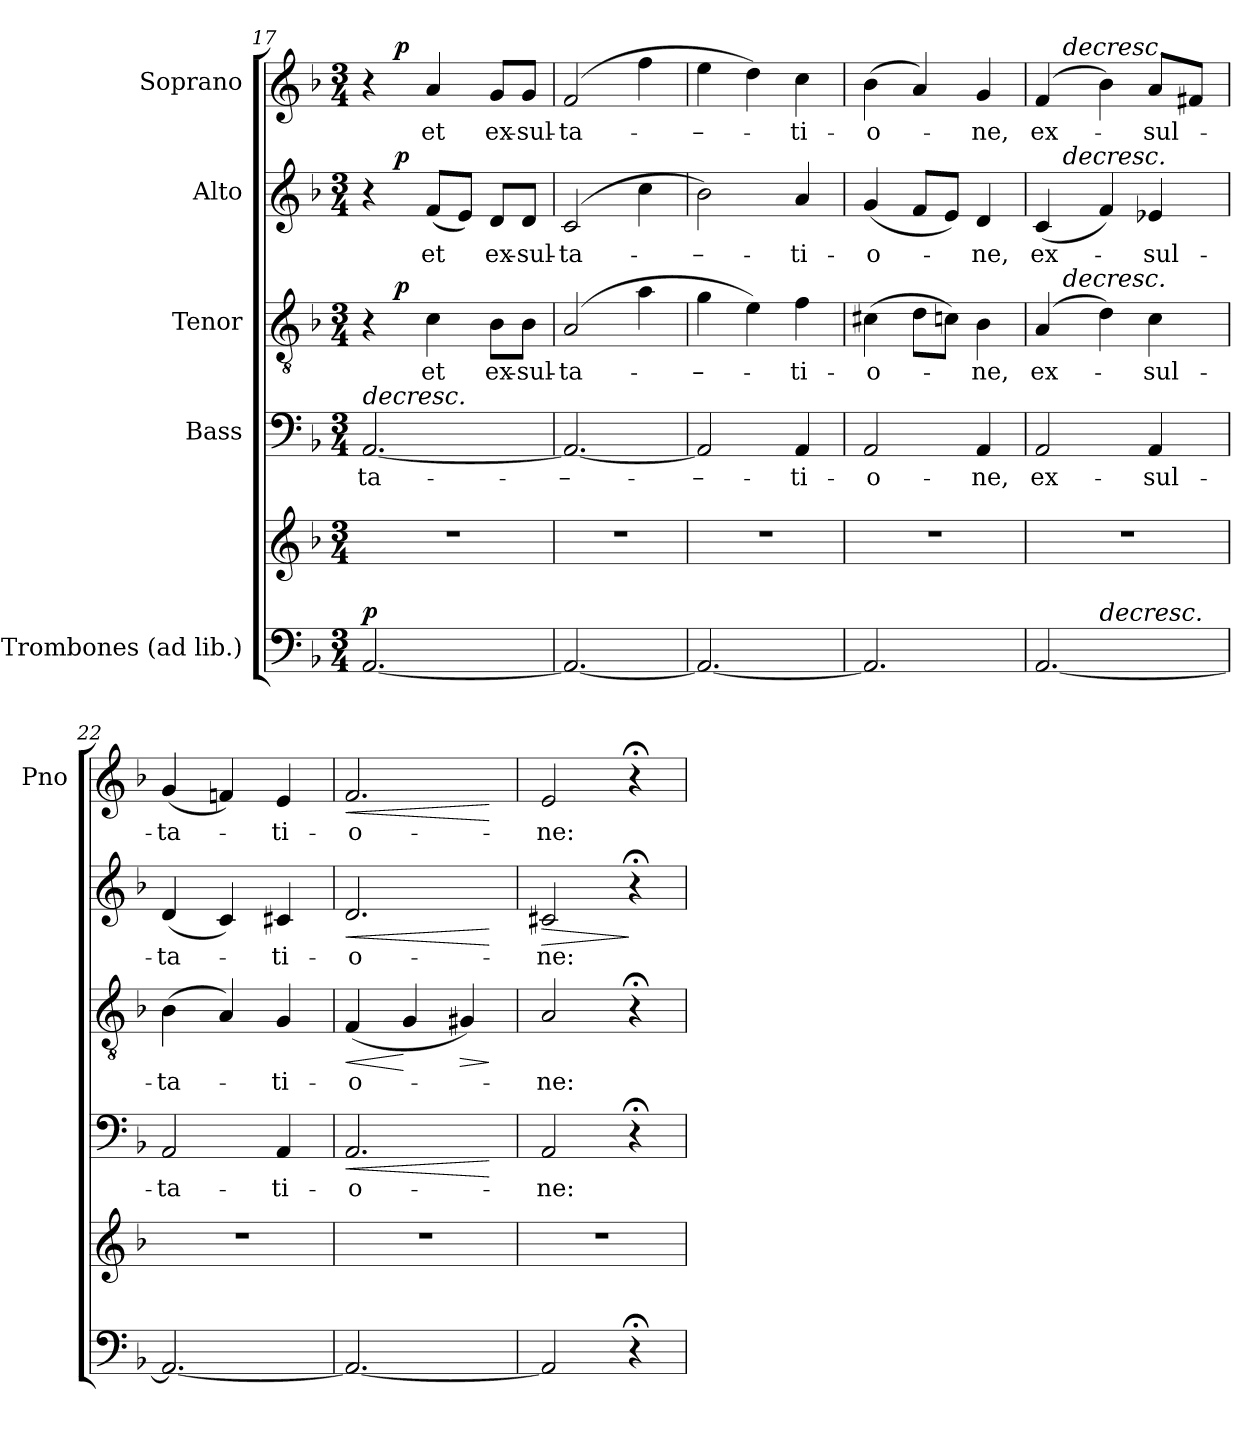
**kern	**kern	**dynam	**kern	**text	**dynam	**kern	**text	**dynam	**kern	**text	**dynam	**kern	**text	**dynam
*part5	*part5	*part5	*part4	*part4	*part4	*part3	*part3	*part3	*part2	*part2	*part2	*part1	*part1	*part1
*staff6	*staff5	*staff5/6	*staff4	*staff4	*staff4	*staff3	*staff3	*staff3	*staff2	*staff2	*staff2	*staff1	*staff1	*staff1
*I"3 Trombones (ad lib.)	*	*	*I"Bass	*	*	*I"Tenor	*	*	*I"Alto	*	*	*I"Soprano	*	*
*	*	*	*	*	*	*	*	*	*	*	*	*I'Pno	*	*
*clefF4	*clefG2	*	*clefF4	*	*	*clefGv2	*	*	*clefG2	*	*	*clefG2	*	*
*k[b-]	*k[b-]	*	*k[b-]	*	*	*k[b-]	*	*	*k[b-]	*	*	*k[b-]	*	*
*F:	*F:	*	*F:	*	*	*F:	*	*	*F:	*	*	*F:	*	*
*M3/4	*M3/4	*	*M3/4	*	*	*M3/4	*	*	*M3/4	*	*	*M3/4	*	*
=17	=17	=17	=17	=17	=17	=17	=17	=17	=17	=17	=17	=17	=17	=17
!	!	!	!LO:TX:a:i:t=decresc.	!	!	!	!	!	!	!	!	!	!	!
!	!LO:N:vis=1	!LO:DY:a=2	!	!LO:LY:b	!	!	!	!	!	!	!	!	!	!
*	*	*	*	*	*	*^	*	*	*^	*	*	*^	*	*
[<2.AA/	2.r	p	[<2.AA/	-ta-	.	4r	8ryy	.	.	4r	8ryy	.	.	4r	8ryy	.	.
!	!	!	!	!	!	!	!	!	!LO:DY:a	!	!	!	!LO:DY:a	!	!	!	!LO:DY:a
.	.	.	.	.	.	.	2ryy	.	p	.	2ryy	.	p	.	2ryy	.	p
!	!	!	!	!	!	!	!	!LO:LY:b	!	!	!	!LO:LY:b	!	!	!	!LO:LY:b	!
.	.	.	.	.	.	4c\	.	et	.	(<8f/L	.	et	.	4a/	.	et	.
.	.	.	.	.	.	.	.	.	.	8e/J)	.	.	.	.	.	.	.
!	!	!	!	!	!	!	!	!LO:LY:b	!	!	!	!LO:LY:b	!	!	!	!LO:LY:b	!
.	.	.	.	.	.	8B-\L	.	ex-	.	8d/L	.	ex-	.	8g/L	.	ex-	.
!	!	!	!	!	!	!	!	!LO:LY:b	!	!	!	!LO:LY:b	!	!	!	!LO:LY:b	!
.	.	.	.	.	.	8B-\J	8ryy	-sul-	.	8d/J	8ryy	-sul-	.	8g/J	8ryy	-sul-	.
=18	=18	=18	=18	=18	=18	=18	=18	=18	=18	=18	=18	=18	=18	=18	=18	=18	=18
!	!LO:N:vis=1	!	!	!LO:LY:b	!	!	!	!LO:LY:b	!	!	!	!LO:LY:b	!	!	!	!LO:LY:b	!
*	*	*	*	*	*	*v	*v	*	*	*	*	*	*	*v	*v	*	*
*	*	*	*	*	*	*	*	*	*v	*v	*	*	*	*	*
2.AA/_	2.r	.	2.AA/_	-–-	.	(2A/	-ta-	.	(2c/	-ta-	.	(2f/	-ta-	.
.	.	.	.	.	.	4a\	.	.	4cc\	.	.	4ff\	.	.
=19	=19	=19	=19	=19	=19	=19	=19	=19	=19	=19	=19	=19	=19	=19
!	!LO:N:vis=1	!	!	!LO:LY:b	!	!	!LO:LY:b	!	!	!LO:LY:b	!	!	!LO:LY:b	!
2.AA/_	2.r	.	2AA/]	-–-	.	4g\	-–-	.	2b-\)	-–-	.	4ee\	-–-	.
.	.	.	.	.	.	4e\)	.	.	.	.	.	4dd\)	.	.
!	!	!	!	!LO:LY:b	!	!	!LO:LY:b	!	!	!LO:LY:b	!	!	!LO:LY:b	!
.	.	.	4AA/	-ti-	.	4f\	-ti-	.	4a/	-ti-	.	4cc\	-ti-	.
=20	=20	=20	=20	=20	=20	=20	=20	=20	=20	=20	=20	=20	=20	=20
!	!LO:N:vis=1	!	!	!LO:LY:b	!	!	!LO:LY:b	!	!	!LO:LY:b	!	!	!LO:LY:b	!
2.AA/]	2.r	.	2AA/	-o-	.	(>4c#X\	-o-	.	(<4g/	-o-	.	(>4b-\	-o-	.
.	.	.	.	.	.	8d\L	.	.	8f/L	.	.	4a/)	.	.
.	.	.	.	.	.	8cn\J)	.	.	8e/J)	.	.	.	.	.
!	!	!	!	!LO:LY:b	!	!	!LO:LY:b	!	!	!LO:LY:b	!	!	!LO:LY:b	!
.	.	.	4AA/	-ne,	.	4B-\	-ne,	.	4d/	-ne,	.	4g/	-ne,	.
!!LO:PB:g=z
=21	=21	=21	=21	=21	=21	=21	=21	=21	=21	=21	=21	=21	=21	=21
!	!LO:N:vis=1	!	!	!LO:LY:b	!	!	!LO:LY:b	!	!	!LO:LY:b	!	!	!LO:LY:b	!
*^	*	*	*	*	*	*^	*	*	*^	*	*	*^	*	*
[<2.AA/	4ryy	2.r	.	2AA/	ex-	.	(4A/	16.ryy	ex-	.	(<4c/	16.ryy	ex-	.	(4f/	16.ryy	ex-	.
!	!	!	!	!	!	!	!	!	!	!	!	!	!	!	!	!LO:TX:a:i:t=decresc.	!	!
!	!	!	!	!	!	!	!	!	!	!	!	!LO:TX:a:i:t=decresc.	!	!	!	!	!	!
!	!	!	!	!	!	!	!	!LO:TX:a:i:t=decresc.	!	!	!	!	!	!	!	!	!	!
.	.	.	.	.	.	.	.	2ryy	.	.	.	2ryy	.	.	.	2ryy	.	.
!	!LO:TX:a:i:t=decresc.	!	!	!	!	!	!	!	!	!	!	!	!	!	!	!	!	!
.	2ryy	.	.	.	.	.	4d\)	.	.	.	4f/)	.	.	.	4b-\)	.	.	.
!	!	!	!	!	!LO:LY:b	!	!	!	!LO:LY:b	!	!	!	!LO:LY:b	!	!	!	!LO:LY:b	!
.	.	.	.	4AA/	-sul-	.	4c\	.	-sul-	.	4e-X/	.	-sul-	.	8a/L	.	-sul-	.
.	.	.	.	.	.	.	.	8ryy	.	.	.	8ryy	.	.	.	8ryy	.	.
.	.	.	.	.	.	.	.	.	.	.	.	.	.	.	8f#X/J	.	.	.
.	.	.	.	.	.	.	.	32ryy	.	.	.	32ryy	.	.	.	32ryy	.	.
=22	=22	=22	=22	=22	=22	=22	=22	=22	=22	=22	=22	=22	=22	=22	=22	=22	=22	=22
!	!	!LO:N:vis=1	!	!	!LO:LY:b	!	!	!	!LO:LY:b	!	!	!	!LO:LY:b	!	!	!	!LO:LY:b	!
*	*	*	*	*	*	*	*v	*v	*	*	*	*	*	*	*v	*v	*	*
*v	*v	*	*	*	*	*	*	*	*	*v	*v	*	*	*	*	*
2.AA/_	2.r	.	2AA/	-ta-	.	(>4B-\	-ta-	.	(<4d/	-ta-	.	(<4g/	-ta-	.
.	.	.	.	.	.	4A/)	.	.	4c/)	.	.	4fn/)	.	.
!	!	!	!	!LO:LY:b	!	!	!LO:LY:b	!	!	!LO:LY:b	!	!	!LO:LY:b	!
.	.	.	4AA/	-ti-	.	4G/	-ti-	.	4c#X/	-ti-	.	4e/	-ti-	.
=23	=23	=23	=23	=23	=23	=23	=23	=23	=23	=23	=23	=23	=23	=23
!	!LO:N:vis=1	!	!	!LO:LY:b	!LO:HP:b	!	!	!	!	!	!	!	!	!
!	!	!	!	!	!LO:HP:n=1:b	!	!LO:LY:b	!LO:HP:b	!	!LO:LY:b	!LO:HP:b	!	!LO:LY:b	!LO:HP:b
!	!	!	!	!	!	!	!	!	!	!	!	!	!	!LO:HP:n=1:b
2.AA/_	2.r	.	2.AA/	-o-	< >	(<4F/	-o-	<	2.d/	-o-	<	2.f/	-o-	< >
.	.	.	.	.	.	4G/	.	[	.	.	.	.	.	.
!	!	!	!	!	!	!	!	!LO:HP:b	!	!	!	!	!	!
.	.	.	.	.	.	4G#X/)	.	>	.	.	.	.	.	.
.	.	.	.	.	[	.	.	]	.	.	[	.	.	[
=24	=24	=24	=24	=24	=24	=24	=24	=24	=24	=24	=24	=24	=24	=24
!	!LO:N:vis=1	!	!	!LO:LY:b	!	!	!LO:LY:b	!	!	!LO:LY:b	!LO:HP:b	!	!LO:LY:b	!
2AA/]	2.r	.	2AA/	-ne:	.	2A/	-ne:	.	2c#X/	-ne:	>	2e/	-ne:	.
4r;<	.	.	4r;<	.	]	4r;<	.	.	4r;<	.	]	4r;<	.	]
=	=	=	=	=	=	=	=	=	=	=	=	=	=	=
*-	*-	*-	*-	*-	*-	*-	*-	*-	*-	*-	*-	*-	*-	*-
